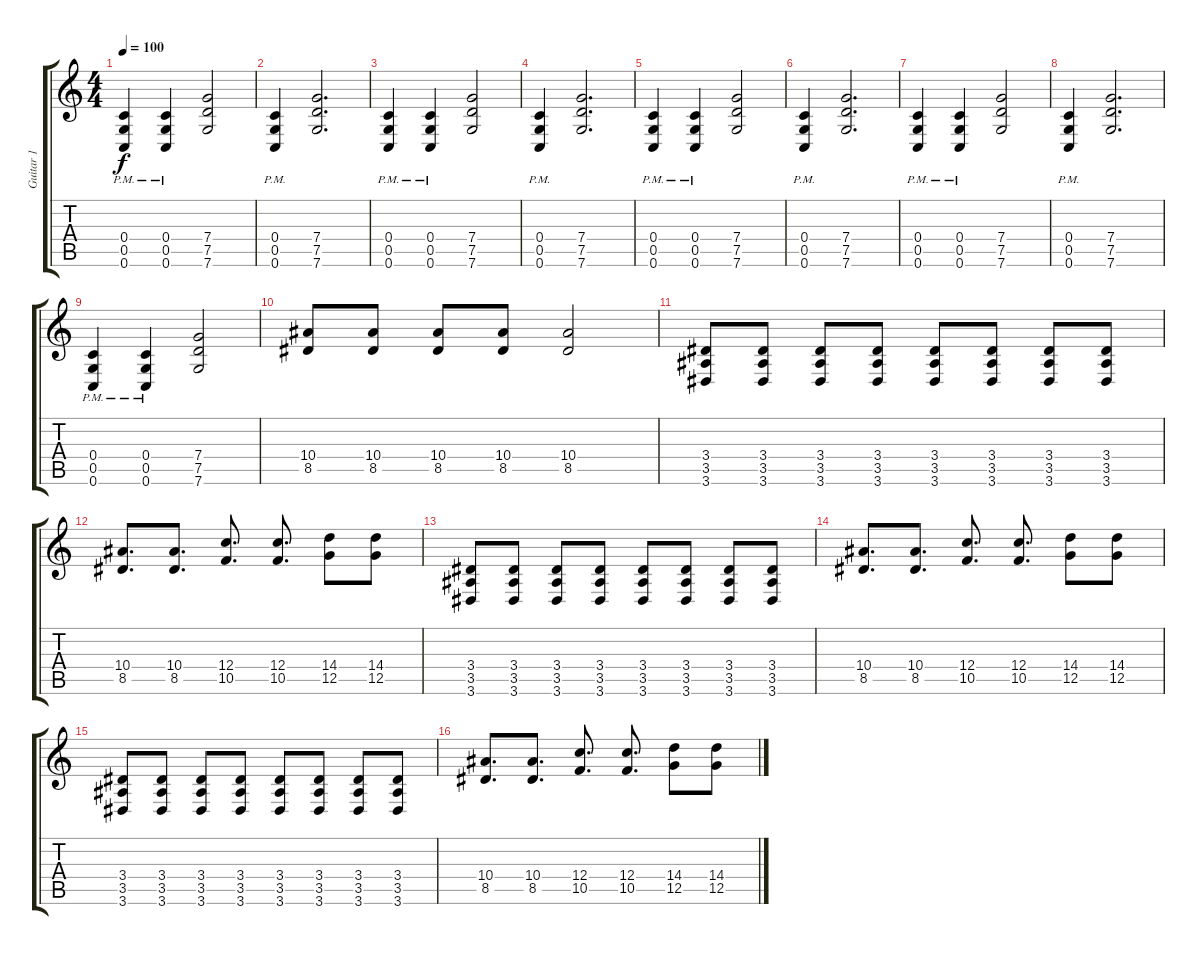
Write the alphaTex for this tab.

\track ("Guitar 1" "Guitar 1") {instrument distortionguitar}
\staff {score tabs}
\tuning (D4 A3 F3 C3 G2 C2) {hide}
\ts (4 4)
\tempo 100
\clef g2
\ks c
(0.4 0.5{pm} 0.6).4{dy f} (0.4 0.5{pm} 0.6).4 (7.4 7.5 7.6).2 |
(0.4 0.5{pm} 0.6).4 (7.4 7.5 7.6).2{d} |
(0.4 0.5{pm} 0.6).4 (0.4 0.5{pm} 0.6).4 (7.4 7.5 7.6).2 |
(0.4 0.5{pm} 0.6).4 (7.4 7.5 7.6).2{d} |
(0.4 0.5{pm} 0.6).4 (0.4 0.5{pm} 0.6).4 (7.4 7.5 7.6).2 |
(0.4 0.5{pm} 0.6).4 (7.4 7.5 7.6).2{d} |
(0.4 0.5{pm} 0.6).4 (0.4 0.5{pm} 0.6).4 (7.4 7.5 7.6).2 |
(0.4 0.5{pm} 0.6).4 (7.4 7.5 7.6).2{d} |
(0.4 0.5{pm} 0.6).4 (0.4 0.5{pm} 0.6).4 (7.4 7.5 7.6).2 |
(10.4 8.5).8 (10.4 8.5).8 (10.4 8.5).8 (10.4 8.5).8 (10.4 8.5).2 |
(3.4 3.5 3.6).8 (3.4 3.5 3.6).8 (3.4 3.5 3.6).8 (3.4 3.5 3.6).8 (3.4 3.5 3.6).8 (3.4 3.5 3.6).8 (3.4 3.5 3.6).8 (3.4 3.5 3.6).8 |
(10.4 8.5).8{d} (10.4 8.5).8{d} (12.4 10.5).8{d} (12.4 10.5).8{d} (14.4 12.5).8 (14.4 12.5).8 |
(3.4 3.5 3.6).8 (3.4 3.5 3.6).8 (3.4 3.5 3.6).8 (3.4 3.5 3.6).8 (3.4 3.5 3.6).8 (3.4 3.5 3.6).8 (3.4 3.5 3.6).8 (3.4 3.5 3.6).8 |
(10.4 8.5).8{d} (10.4 8.5).8{d} (12.4 10.5).8{d} (12.4 10.5).8{d} (14.4 12.5).8 (14.4 12.5).8 |
(3.4 3.5 3.6).8 (3.4 3.5 3.6).8 (3.4 3.5 3.6).8 (3.4 3.5 3.6).8 (3.4 3.5 3.6).8 (3.4 3.5 3.6).8 (3.4 3.5 3.6).8 (3.4 3.5 3.6).8 |
(10.4 8.5).8{d} (10.4 8.5).8{d} (12.4 10.5).8{d} (12.4 10.5).8{d} (14.4 12.5).8 (14.4 12.5).8
